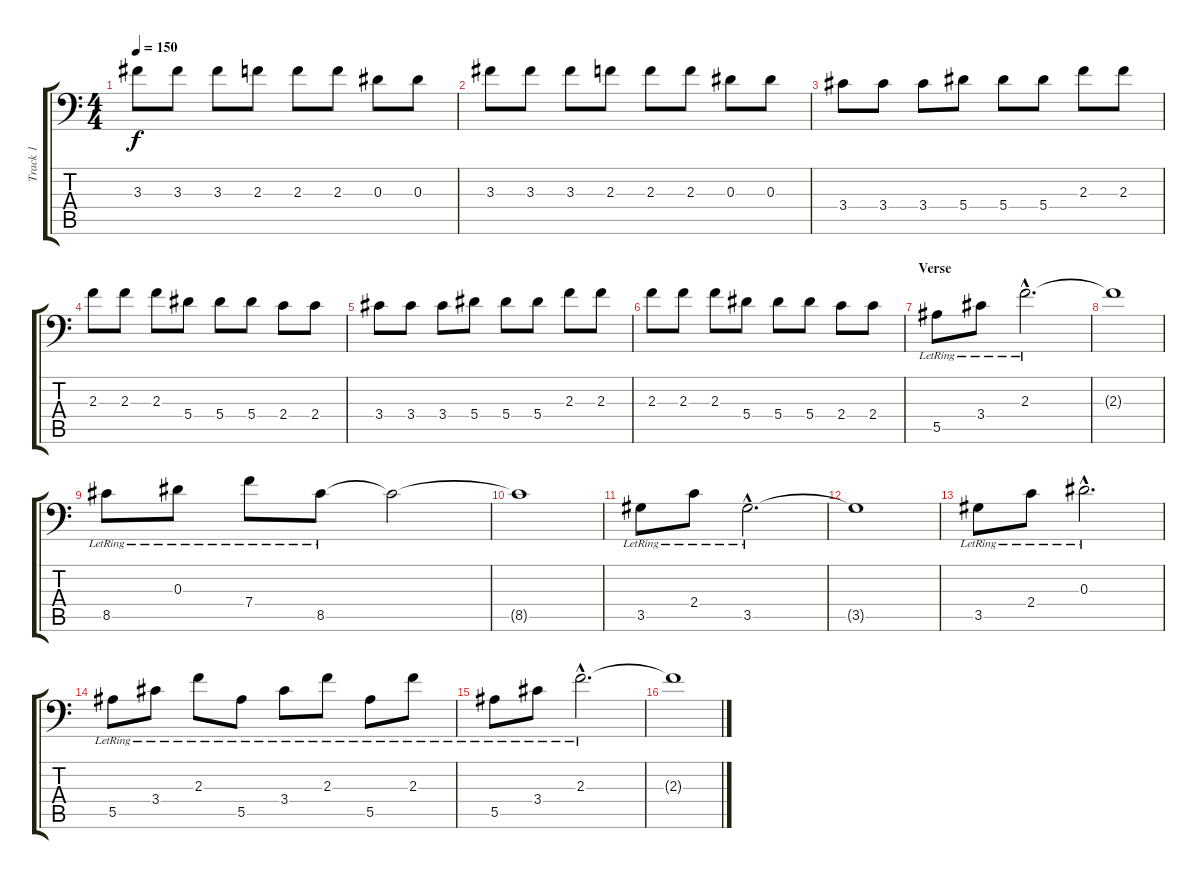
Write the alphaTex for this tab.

\track ("Track 1" "Track 1") {instrument distortionguitar}
\staff {score tabs}
\tuning (C4 G3 Eb3 Bb2 F2 Bb1) {hide}
\ts (4 4)
\tempo 150
\clef f4
\ks c
3.3.8{dy f} 3.3.8 3.3.8 2.3.8 2.3.8 2.3.8 0.3.8 0.3.8 |
3.3.8 3.3.8 3.3.8 2.3.8 2.3.8 2.3.8 0.3.8 0.3.8 |
3.4.8 3.4.8 3.4.8 5.4.8 5.4.8 5.4.8 2.3.8 2.3.8 |
2.3.8 2.3.8 2.3.8 5.4.8 5.4.8 5.4.8 2.4.8 2.4.8 |
3.4.8 3.4.8 3.4.8 5.4.8 5.4.8 5.4.8 2.3.8 2.3.8 |
2.3.8 2.3.8 2.3.8 5.4.8 5.4.8 5.4.8 2.4.8 2.4.8 |
\section ("" "Verse")
5.5{lr}.8{instrument acousticguitarsteel} 3.4{lr}.8 2.3{hac lr}.2{d} |
2.3{t}.1 |
8.5{lr}.8{instrument acousticguitarsteel} 0.3{lr}.8 7.4{lr}.8 8.5{lr}.8 8.5{t}.2 |
8.5{t}.1 |
3.5{lr}.8{instrument acousticguitarsteel} 2.4{lr}.8 3.5{hac lr}.2{d} |
3.5{t}.1 |
3.5{lr}.8{instrument acousticguitarsteel} 2.4{lr}.8 0.3{hac lr}.2{d} |
5.5{lr}.8 3.4{lr}.8 2.3{lr}.8 5.5{lr}.8 3.4{lr}.8 2.3{lr}.8 5.5{lr}.8 2.3{lr}.8 |
5.5{lr}.8{instrument acousticguitarsteel} 3.4{lr}.8 2.3{hac lr}.2{d} |
2.3{t}.1
